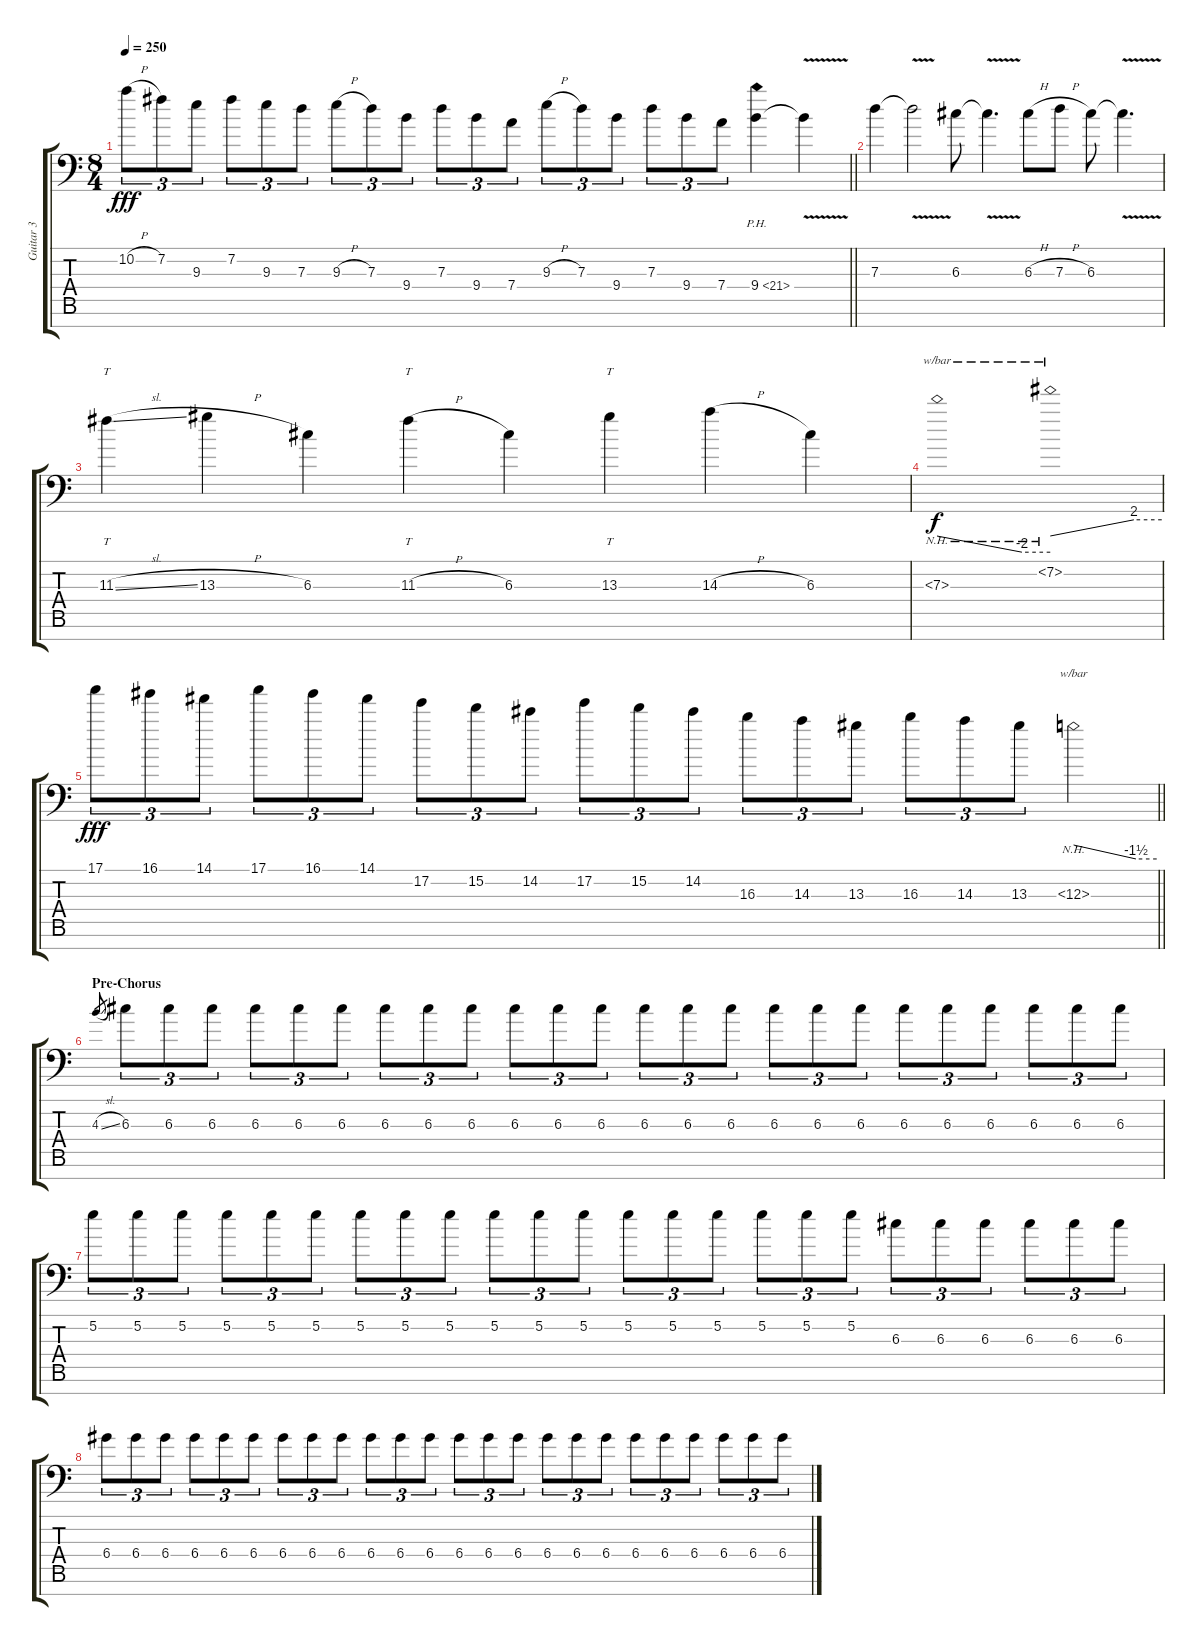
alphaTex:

\track ("Guitar 3" "Guitar 3") {instrument distortionguitar}
\staff {score tabs}
\tuning (E4 B3 G3 D3 A2 E2 A1) {hide}
\ts (8 4)
\tempo 250
\clef f4
\barLineRight lightlight
\ks c
10.2{h}.8{tu (3 2) dy fff} 7.2.8{tu (3 2)} 9.3.8{tu (3 2)} 7.2.8{tu (3 2)} 9.3.8{tu (3 2)} 7.3.8{tu (3 2)} 9.3{h}.8{tu (3 2)} 7.3.8{tu (3 2)} 9.4.8{tu (3 2)} 7.3.8{tu (3 2)} 9.4.8{tu (3 2)} 7.4.8{tu (3 2)} 9.3{h}.8{tu (3 2)} 7.3.8{tu (3 2)} 9.4.8{tu (3 2)} 7.3.8{tu (3 2)} 9.4.8{tu (3 2)} 7.4.8{tu (3 2)} 9.4{ph 12}.4{instrument guitarharmonics} 9.4{v t}.4 |
7.3.4{instrument distortionguitar} 7.3{v t}.2 6.3.8 6.3{v t}.4{d} 6.3{h}.8 7.3{h}.8 6.3.8 6.3{v t}.4{d} |
11.3{sl}.4{tt} 13.3{h}.4 6.3.4 11.3{h}.4{tt} 6.3.4 13.3.4{tt} 14.3{h}.4 6.3.4 |
7.3{nh}.1{tbe (custom default 0 0 45 -8 60 -8) dy f instrument guitarharmonics} 7.2{nh}.1{tbe (custom default 0 0 45 8 60 8)} |
\barLineRight lightlight
17.1.8{tu (3 2) dy fff instrument distortionguitar} 16.1.8{tu (3 2)} 14.1.8{tu (3 2)} 17.1.8{tu (3 2)} 16.1.8{tu (3 2)} 14.1.8{tu (3 2)} 17.2.8{tu (3 2)} 15.2.8{tu (3 2)} 14.2.8{tu (3 2)} 17.2.8{tu (3 2)} 15.2.8{tu (3 2)} 14.2.8{tu (3 2)} 16.3.8{tu (3 2)} 14.3.8{tu (3 2)} 13.3.8{tu (3 2)} 16.3.8{tu (3 2)} 14.3.8{tu (3 2)} 13.3.8{tu (3 2)} 12.3{nh}.2{tbe (custom default 0 0 45 -6 60 -6) instrument guitarharmonics} |
\section ("" "Pre-Chorus")
4.3{sl}.8{gr} 6.3.8{tu (3 2) instrument distortionguitar} 6.3.8{tu (3 2)} 6.3.8{tu (3 2)} 6.3.8{tu (3 2)} 6.3.8{tu (3 2)} 6.3.8{tu (3 2)} 6.3.8{tu (3 2)} 6.3.8{tu (3 2)} 6.3.8{tu (3 2)} 6.3.8{tu (3 2)} 6.3.8{tu (3 2)} 6.3.8{tu (3 2)} 6.3.8{tu (3 2)} 6.3.8{tu (3 2)} 6.3.8{tu (3 2)} 6.3.8{tu (3 2)} 6.3.8{tu (3 2)} 6.3.8{tu (3 2)} 6.3.8{tu (3 2)} 6.3.8{tu (3 2)} 6.3.8{tu (3 2)} 6.3.8{tu (3 2)} 6.3.8{tu (3 2)} 6.3.8{tu (3 2)} |
5.2.8{tu (3 2)} 5.2.8{tu (3 2)} 5.2.8{tu (3 2)} 5.2.8{tu (3 2)} 5.2.8{tu (3 2)} 5.2.8{tu (3 2)} 5.2.8{tu (3 2)} 5.2.8{tu (3 2)} 5.2.8{tu (3 2)} 5.2.8{tu (3 2)} 5.2.8{tu (3 2)} 5.2.8{tu (3 2)} 5.2.8{tu (3 2)} 5.2.8{tu (3 2)} 5.2.8{tu (3 2)} 5.2.8{tu (3 2)} 5.2.8{tu (3 2)} 5.2.8{tu (3 2)} 6.3.8{tu (3 2)} 6.3.8{tu (3 2)} 6.3.8{tu (3 2)} 6.3.8{tu (3 2)} 6.3.8{tu (3 2)} 6.3.8{tu (3 2)} |
6.4.8{tu (3 2)} 6.4.8{tu (3 2)} 6.4.8{tu (3 2)} 6.4.8{tu (3 2)} 6.4.8{tu (3 2)} 6.4.8{tu (3 2)} 6.4.8{tu (3 2)} 6.4.8{tu (3 2)} 6.4.8{tu (3 2)} 6.4.8{tu (3 2)} 6.4.8{tu (3 2)} 6.4.8{tu (3 2)} 6.4.8{tu (3 2)} 6.4.8{tu (3 2)} 6.4.8{tu (3 2)} 6.4.8{tu (3 2)} 6.4.8{tu (3 2)} 6.4.8{tu (3 2)} 6.4.8{tu (3 2)} 6.4.8{tu (3 2)} 6.4.8{tu (3 2)} 6.4.8{tu (3 2)} 6.4.8{tu (3 2)} 6.4.8{tu (3 2)}
